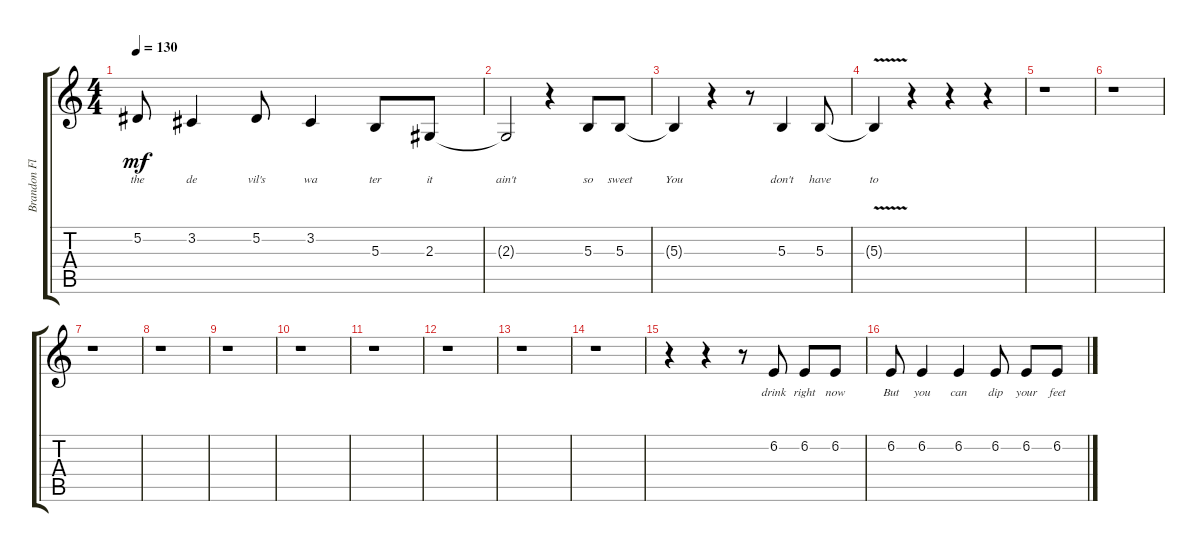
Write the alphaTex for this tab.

\track ("Brandon Flowers (Vox)" "Brandon Fl") {instrument cello}
\staff {score tabs}
\tuning (Eb4 Bb3 Gb3 Db3 Ab2 Eb2) {hide}
\ts (4 4)
\tempo 130
\clef g2
\ks c
5.2{t}.8{lyrics (0 "the") lyrics (1 "") lyrics (2 "") lyrics (3 "") lyrics (4 "") dy mf} 3.2.4{lyrics (0 "de") lyrics (1 "") lyrics (2 "") lyrics (3 "") lyrics (4 "")} 5.2.8{lyrics (0 "vil's") lyrics (1 "") lyrics (2 "") lyrics (3 "") lyrics (4 "")} 3.2.4{lyrics (0 "wa") lyrics (1 "") lyrics (2 "") lyrics (3 "") lyrics (4 "")} 5.3.8{lyrics (0 "ter") lyrics (1 "") lyrics (2 "") lyrics (3 "") lyrics (4 "")} 2.3.8{lyrics (0 "it") lyrics (1 "") lyrics (2 "") lyrics (3 "") lyrics (4 "")} |
2.3{t}.2{lyrics (0 "ain't") lyrics (1 "") lyrics (2 "") lyrics (3 "") lyrics (4 "")} r.4 5.3.8{lyrics (0 "so") lyrics (1 "") lyrics (2 "") lyrics (3 "") lyrics (4 "")} 5.3.8{lyrics (0 "sweet") lyrics (1 "") lyrics (2 "") lyrics (3 "") lyrics (4 "")} |
5.3{t}.4{lyrics (0 "You") lyrics (1 "") lyrics (2 "") lyrics (3 "") lyrics (4 "")} r.4 r.8 5.3.4{lyrics (0 "don't") lyrics (1 "") lyrics (2 "") lyrics (3 "") lyrics (4 "")} 5.3.8{lyrics (0 "have") lyrics (1 "") lyrics (2 "") lyrics (3 "") lyrics (4 "")} |
5.3{v t}.4{lyrics (0 "to") lyrics (1 "") lyrics (2 "") lyrics (3 "") lyrics (4 "")} r.4 r.4 r.4 |
r.1 |
r.1 |
r.1 |
r.1 |
r.1 |
r.1 |
r.1 |
r.1 |
r.1 |
r.1 |
r.4 r.4 r.8 6.2.8{lyrics (0 "drink") lyrics (1 "") lyrics (2 "") lyrics (3 "") lyrics (4 "")} 6.2.8{lyrics (0 "right") lyrics (1 "") lyrics (2 "") lyrics (3 "") lyrics (4 "")} 6.2.8{lyrics (0 "now") lyrics (1 "") lyrics (2 "") lyrics (3 "") lyrics (4 "")} |
6.2.8{lyrics (0 "But") lyrics (1 "") lyrics (2 "") lyrics (3 "") lyrics (4 "")} 6.2.4{lyrics (0 "you") lyrics (1 "") lyrics (2 "") lyrics (3 "") lyrics (4 "")} 6.2.4{lyrics (0 "can") lyrics (1 "") lyrics (2 "") lyrics (3 "") lyrics (4 "")} 6.2.8{lyrics (0 "dip") lyrics (1 "") lyrics (2 "") lyrics (3 "") lyrics (4 "")} 6.2.8{lyrics (0 "your") lyrics (1 "") lyrics (2 "") lyrics (3 "") lyrics (4 "")} 6.2.8{lyrics (0 "feet") lyrics (1 "") lyrics (2 "") lyrics (3 "") lyrics (4 "")}
